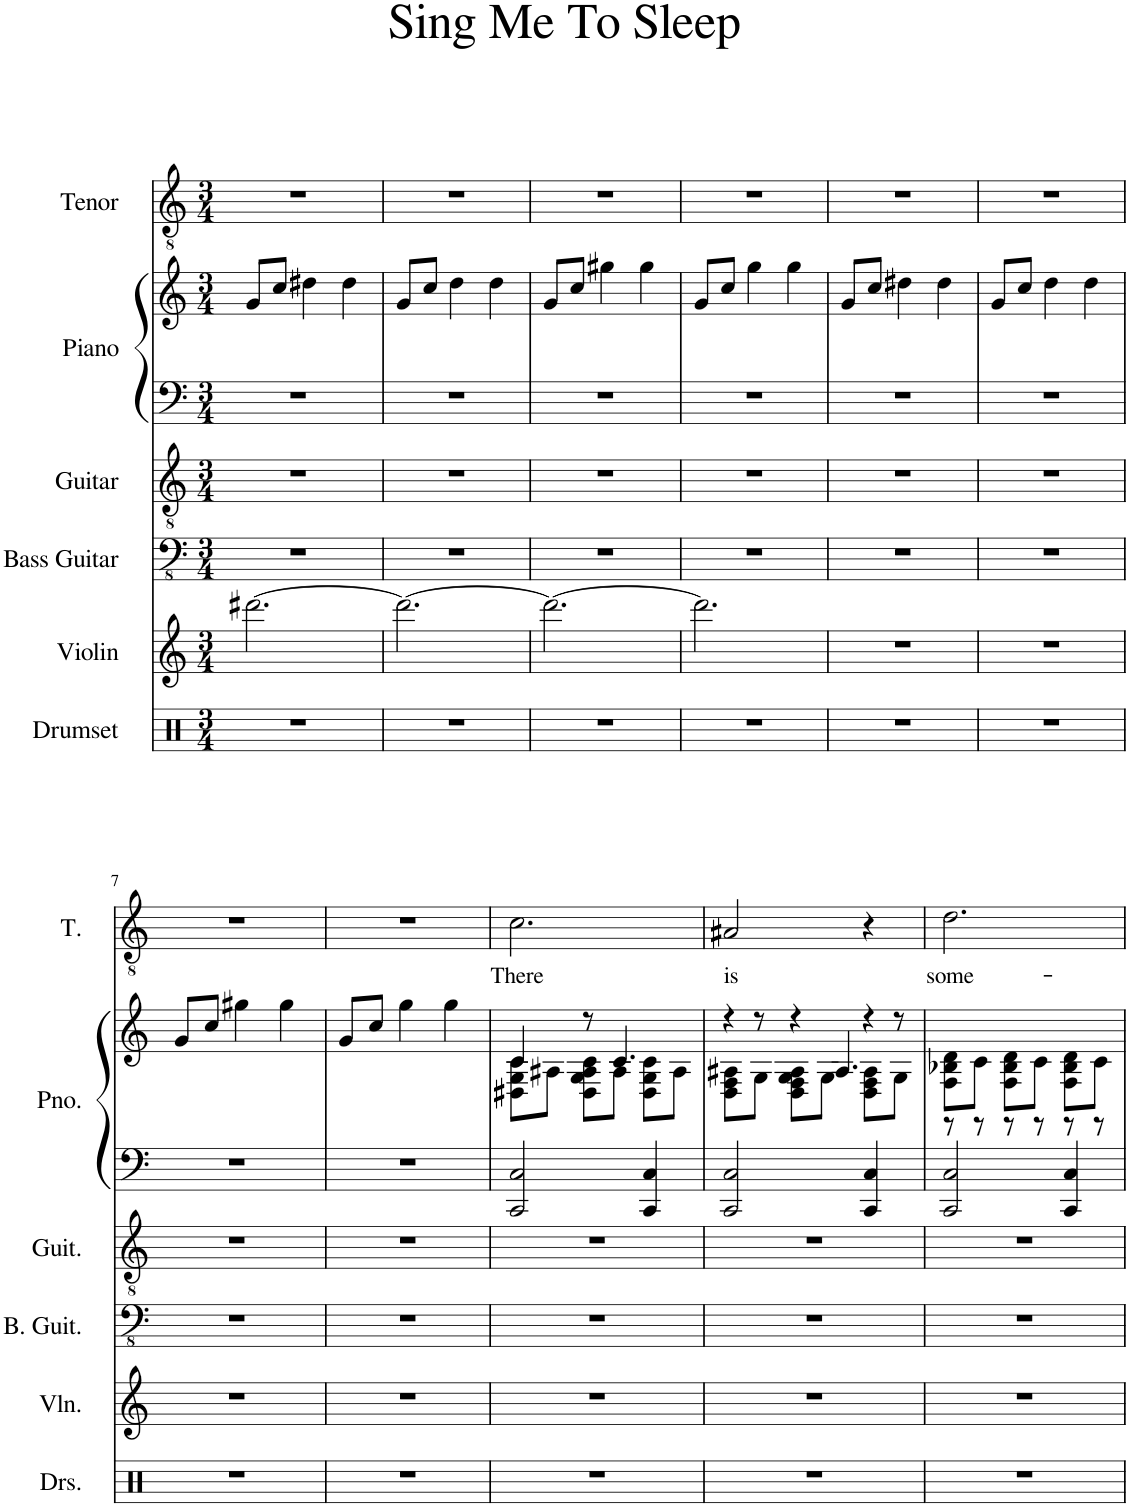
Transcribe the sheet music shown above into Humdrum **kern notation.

**kern	**kern	**kern	**kern	**kern	**kern	**kern	**text
*part6	*part5	*part4	*part3	*part2	*part2	*part1	*part1
*staff7	*staff6	*staff5	*staff4	*staff3	*staff2	*staff1	*staff1
*I"Drumset	*I"Violin	*I"Bass Guitar	*I"Guitar	*I"Piano	*	*I"Tenor	*
*I'Drs.	*I'Vln.	*I'B. Guit.	*I'Guit.	*I'Pno.	*	*I'T.	*
*clefX	*clefG2	*clefFv4	*clefGv2	*clefF4	*clefG2	*clefGv2	*
*k[]	*k[]	*k[]	*k[]	*k[]	*k[]	*k[]	*
*M3/4	*M3/4	*M3/4	*M3/4	*M3/4	*M3/4	*M3/4	*
=1	=1	=1	=1	=1	=1	=1	=1
2.r	[2.ddd#X\	2.r	2.r	2.r	8g/L	2.r	.
.	.	.	.	.	8cc/J	.	.
.	.	.	.	.	4dd#X\	.	.
.	.	.	.	.	4dd#\	.	.
=2	=2	=2	=2	=2	=2	=2	=2
2.r	2.ddd#\_	2.r	2.r	2.r	8g/L	2.r	.
.	.	.	.	.	8cc/J	.	.
.	.	.	.	.	4dd\	.	.
.	.	.	.	.	4dd\	.	.
=3	=3	=3	=3	=3	=3	=3	=3
2.r	2.ddd#\_	2.r	2.r	2.r	8g/L	2.r	.
.	.	.	.	.	8cc/J	.	.
.	.	.	.	.	4gg#X\	.	.
.	.	.	.	.	4gg#\	.	.
=4	=4	=4	=4	=4	=4	=4	=4
2.r	2.ddd#\]	2.r	2.r	2.r	8g/L	2.r	.
.	.	.	.	.	8cc/J	.	.
.	.	.	.	.	4gg\	.	.
.	.	.	.	.	4gg\	.	.
=5	=5	=5	=5	=5	=5	=5	=5
2.r	2.r	2.r	2.r	2.r	8g/L	2.r	.
.	.	.	.	.	8cc/J	.	.
.	.	.	.	.	4dd#X\	.	.
.	.	.	.	.	4dd#\	.	.
=6	=6	=6	=6	=6	=6	=6	=6
2.r	2.r	2.r	2.r	2.r	8g/L	2.r	.
.	.	.	.	.	8cc/J	.	.
.	.	.	.	.	4dd\	.	.
.	.	.	.	.	4dd\	.	.
!!LO:LB:g=z
=7	=7	=7	=7	=7	=7	=7	=7
2.r	2.r	2.r	2.r	2.r	8g/L	2.r	.
.	.	.	.	.	8cc/J	.	.
.	.	.	.	.	4gg#X\	.	.
.	.	.	.	.	4gg#\	.	.
=8	=8	=8	=8	=8	=8	=8	=8
2.r	2.r	2.r	2.r	2.r	8g/L	2.r	.
.	.	.	.	.	8cc/J	.	.
.	.	.	.	.	4gg\	.	.
.	.	.	.	.	4gg\	.	.
=9	=9	=9	=9	=9	=9	=9	=9
*	*	*	*	*	*^	*	*
!	!	!	!	!	!	!	!	!LO:LY:b
2.r	2.r	2.r	2.r	2CC/ 2C/	4c/	8D#X\ 8G\ 8c\L	2.c\	There
.	.	.	.	.	.	8A#X\J	.	.
.	.	.	.	.	8r	8D#\ 8G\ 8A#\ 8c\L	.	.
.	.	.	.	.	4.c/	8A#\J	.	.
.	.	.	.	4CC/ 4C/	.	8D#\ 8G\ 8c\L	.	.
.	.	.	.	.	.	8A#\J	.	.
=10	=10	=10	=10	=10	=10	=10	=10	=10
!	!	!	!	!	!	!	!	!LO:LY:b
2.r	2.r	2.r	2.r	2CC/ 2C/	4r	8D\ 8F\ 8A#X\L	2A#X/	is
.	.	.	.	.	.	8G\J	.	.
.	.	.	.	.	8r	8D\ 8F\ 8G\ 8A#\L	.	.
.	.	.	.	.	4r	8G\J	.	.
.	.	.	.	4CC/ 4C/	.	8D\ 8F\ 8A#\L	4r	.
.	.	.	.	.	4.A#/	8G\J	.	.
2ryy	2ryy	2ryy	2ryy	2ryy	.	2ryy	2ryy	.
.	.	.	.	.	4r	.	.	.
8ryy	8ryy	8ryy	8ryy	8ryy	8r	8ryy	8ryy	.
=11	=11	=11	=11	=11	=11	=11	=11	=11
!	!	!	!	!	!	!	!	!LO:LY:b
2.r	2.r	2.r	2.r	2CC/ 2C/	8F\ 8B-X\ 8d\L	8r	2.d\	some-
.	.	.	.	.	8c\J	8r	.	.
.	.	.	.	.	8F\ 8B-\ 8d\L	8r	.	.
.	.	.	.	.	8c\J	8r	.	.
.	.	.	.	4CC/ 4C/	8F\ 8B-\ 8d\L	8r	.	.
.	.	.	.	.	8c\J	8r	.	.
*	*	*	*	*	*v	*v	*	*
=	=	=	=	=	=	=	=
*-	*-	*-	*-	*-	*-	*-	*-
